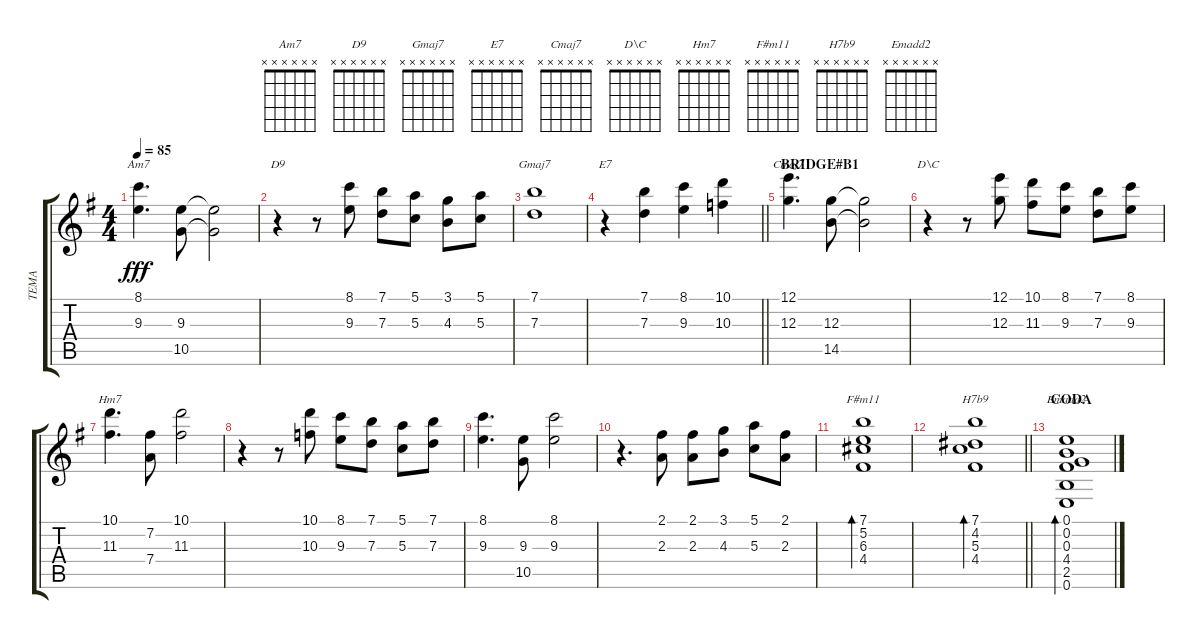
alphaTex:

\track ("TEMA" "TEMA") {instrument electricguitarjazz}
\staff {score tabs}
\tuning (E4 B3 G3 D3 A2 E2) {hide}
\chord ("Am7" x x x x x x)
\chord ("D9" x x x x x x)
\chord ("Gmaj7" x x x x x x)
\chord ("E7" x x x x x x)
\chord ("Cmaj7" x x x x x x)
\chord ("D\\C" x x x x x x)
\chord ("Hm7" x x x x x x)
\chord ("F#m11" x x x x x x)
\chord ("H7b9" x x x x x x)
\chord ("Emadd2" x x x x x x)
\ts (4 4)
\tempo 85
\clef g2
\ks g
(8.1 9.3).4{d ch "Am7" dy fff} (9.3 10.5).8 (9.3{t} 10.5{t}).2 |
r.4{ch "D9"} r.8 (8.1 9.3).8 (7.1 7.3).8 (5.1 5.3).8 (3.1 4.3).8 (5.1 5.3).8 |
(7.1 7.3).1{ch "Gmaj7"} |
\barLineRight lightlight
r.4{ch "E7"} (7.1 7.3).4 (8.1 9.3).4 (10.1 10.3).4 |
\section ("" "BRIDGE#B1")
(12.1 12.3).4{d ch "Cmaj7"} (12.3 14.5).8 (12.3{t} 14.5{t}).2 |
r.4{ch "D\\C"} r.8 (12.1 12.3).8 (10.1 11.3).8 (8.1 9.3).8 (7.1 7.3).8 (8.1 9.3).8 |
(10.1 11.3).4{d ch "Hm7"} (7.2 7.4).8 (10.1 11.3).2 |
r.4 r.8 (10.1 10.3).8 (8.1 9.3).8 (7.1 7.3).8 (5.1 5.3).8 (7.1 7.3).8 |
(8.1 9.3).4{d} (9.3 10.5).8 (8.1 9.3).2 |
r.4{d} (2.1 2.3).8 (2.1 2.3).8 (3.1 4.3).8 (5.1 5.3).8 (2.1 2.3).8 |
(7.1 5.2 6.3 4.4).1{bd 60 ch "F#m11"} |
\barLineRight lightlight
(7.1 4.2 5.3 4.4).1{bd 60 ch "H7b9"} |
\section ("" "CODA")
(0.1 0.2 0.3 4.4 2.5 0.6).1{bd 240 ch "Emadd2"}
